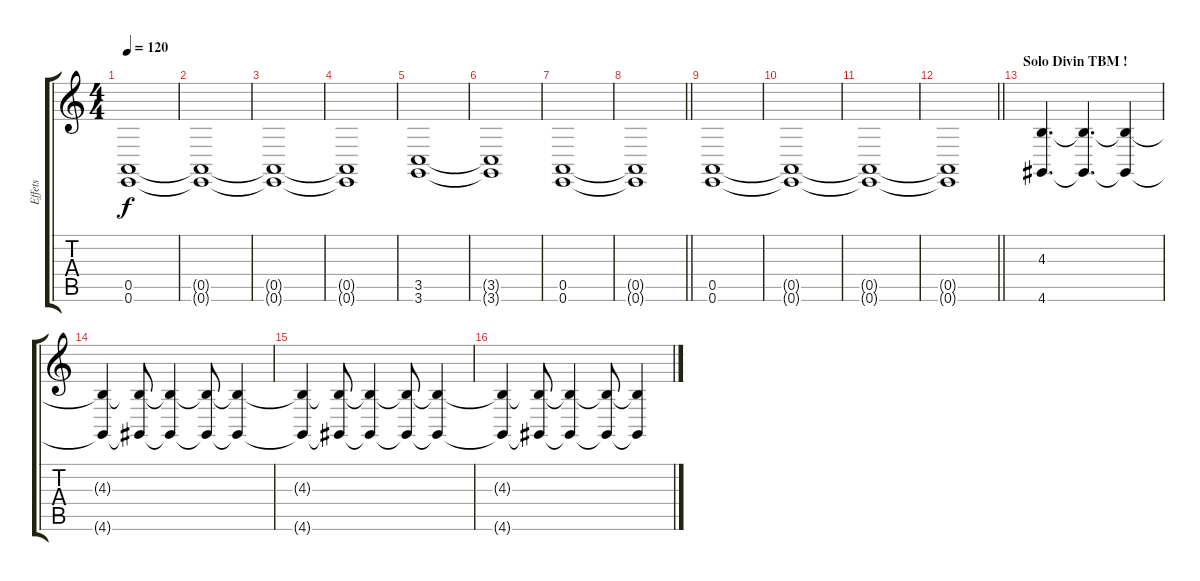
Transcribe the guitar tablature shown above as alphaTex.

\track ("Effets" "Effets") {instrument pad4choir}
\staff {score tabs}
\tuning (E4 B3 G3 D3 A2 E2) {hide}
\ts (4 4)
\tempo 120
\clef g2
\ks c
(0.5 0.6).1{dy f} |
(0.5{t} 0.6{t}).1 |
(0.5{t} 0.6{t}).1 |
(0.5{t} 0.6{t}).1 |
(3.5 3.6).1 |
(3.5{t} 3.6{t}).1 |
(0.5 0.6).1 |
\barLineRight lightlight
(0.5{t} 0.6{t}).1 |
(0.5 0.6).1 |
(0.5{t} 0.6{t}).1 |
(0.5{t} 0.6{t}).1 |
\barLineRight lightlight
(0.5{t} 0.6{t}).1 |
\section ("" "Solo Divin TBM !")
(4.3 4.6).4{d} (4.3{t} 4.6{t}).4{d} (4.3{t} 4.6{t}).4 |
(4.3{t} 4.6{t}).4 (4.3{t} 4.6{t}).8 (4.3{t} 4.6{t}).4 (4.3{t} 4.6{t}).8 (4.3{t} 4.6{t}).4 |
(4.3{t} 4.6{t}).4 (4.3{t} 4.6{t}).8 (4.3{t} 4.6{t}).4 (4.3{t} 4.6{t}).8 (4.3{t} 4.6{t}).4 |
(4.3{t} 4.6{t}).4 (4.3{t} 4.6{t}).8 (4.3{t} 4.6{t}).4 (4.3{t} 4.6{t}).8 (4.3{t} 4.6{t}).4
